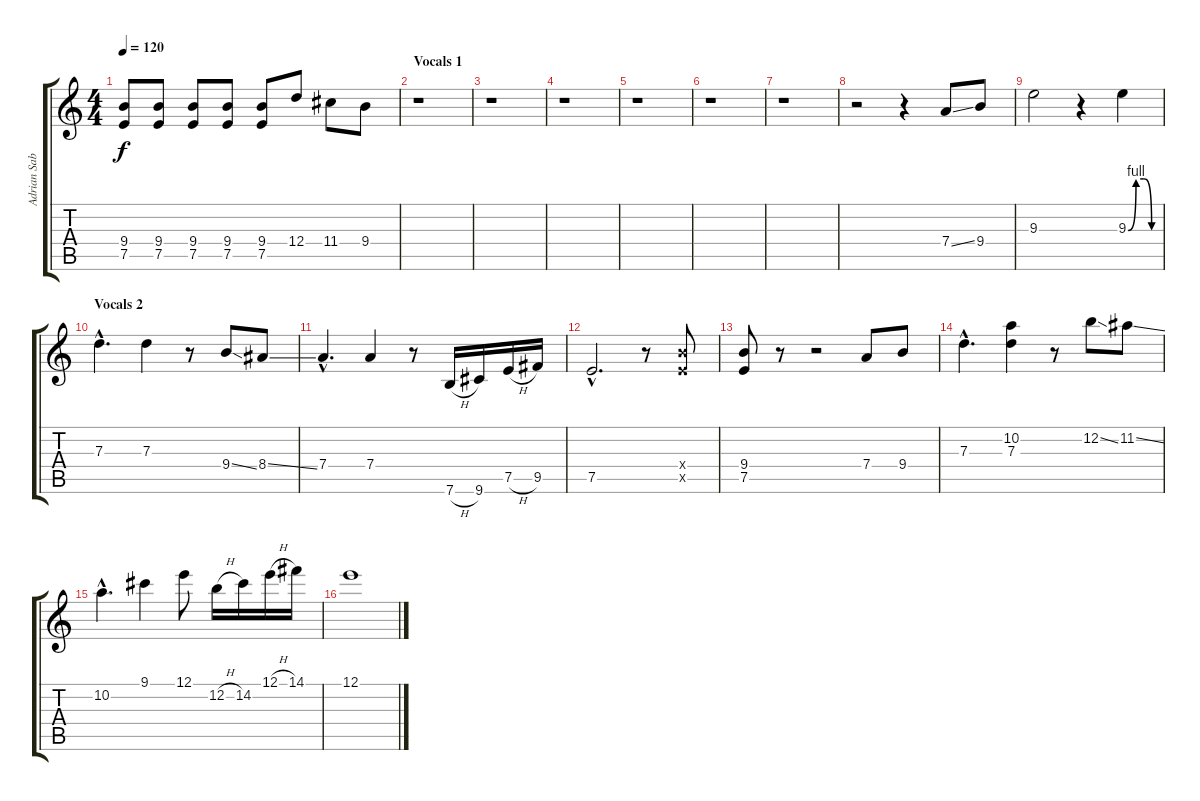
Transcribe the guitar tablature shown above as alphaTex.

\track ("Adrian Sabbath" "Adrian Sab") {instrument overdrivenguitar}
\staff {score tabs}
\tuning (E4 B3 G3 D3 A2 E2) {hide}
\ts (4 4)
\tempo 120
\clef g2
\ks c
(9.4 7.5).8{dy f} (9.4 7.5).8 (9.4 7.5).8 (9.4 7.5).8 (9.4 7.5).8 12.4.8 11.4.8 9.4.8 |
\section ("" "Vocals 1")
r.1 |
r.1 |
r.1 |
r.1 |
r.1 |
r.1 |
r.2 r.4 7.4{ss}.8 9.4.8 |
9.3.2 r.4 9.3{be (custom 0 0 15 4 30 4 45 0 60 0)}.4 |
\section ("" "Vocals 2")
7.3{hac}.4{d} 7.3.4 r.8 9.4{ss}.8 8.4{ss}.8 |
7.4{hac}.4{d} 7.4.4 r.8 7.6{h}.16 9.6.16 7.5{h}.16 9.5.16 |
7.5{hac}.2{d} r.8 (9.4{x} 7.5{x}).8 |
(9.4 7.5).8 r.8 r.2 7.4.8 9.4.8 |
7.3{hac}.4{d} (10.2 7.3).4 r.8 12.2{ss}.8 11.2{ss}.8 |
10.2{hac}.4{d} 9.1.4 12.1.8 12.2{h}.16 14.2.16 12.1{h}.16 14.1.16 |
12.1.1
